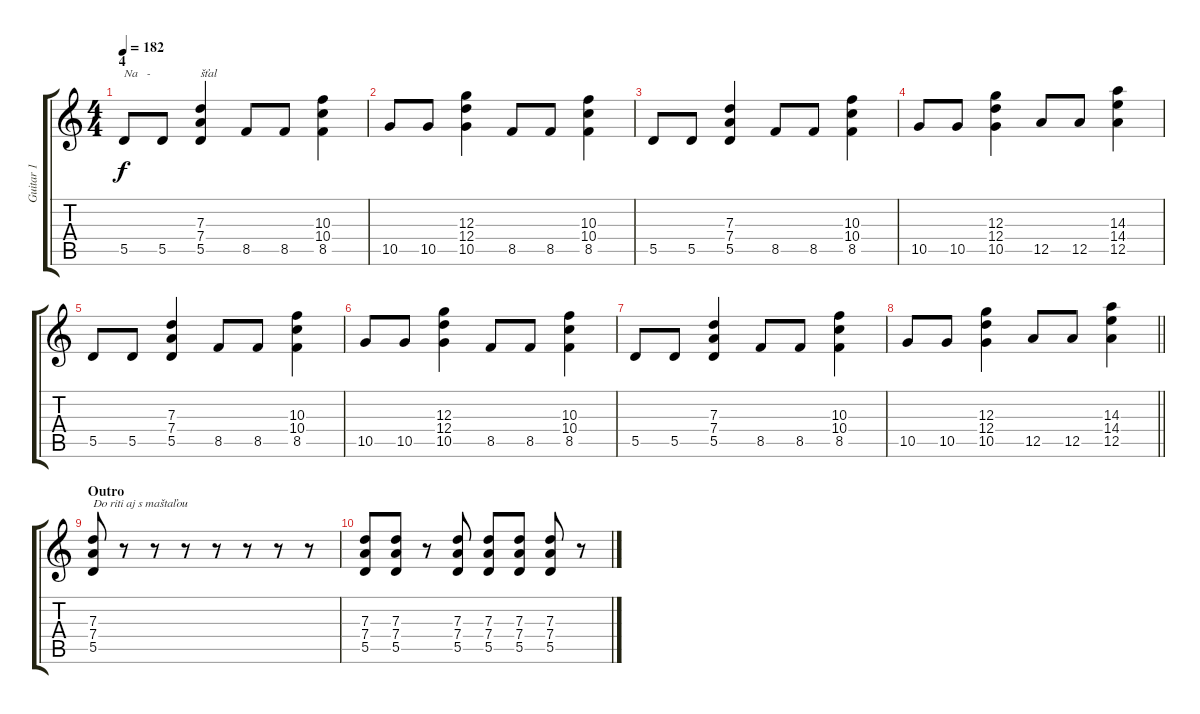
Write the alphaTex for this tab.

\track ("Guitar 1" "Guitar 1") {instrument distortionguitar}
\staff {score tabs}
\tuning (E4 B3 G3 D3 A2 E2) {hide}
\ts (4 4)
\section ("" "4")
\tempo 182
\clef g2
\ks c
5.5.8{txt "Na   -" dy f} 5.5.8 (7.3 7.4 5.5).4{txt "šťal"} 8.5.8 8.5.8 (10.3 10.4 8.5).4 |
10.5.8 10.5.8 (12.3 12.4 10.5).4 8.5.8 8.5.8 (10.3 10.4 8.5).4 |
5.5.8 5.5.8 (7.3 7.4 5.5).4 8.5.8 8.5.8 (10.3 10.4 8.5).4 |
10.5.8 10.5.8 (12.3 12.4 10.5).4 12.5.8 12.5.8 (14.3 14.4 12.5).4 |
5.5.8 5.5.8 (7.3 7.4 5.5).4 8.5.8 8.5.8 (10.3 10.4 8.5).4 |
10.5.8 10.5.8 (12.3 12.4 10.5).4 8.5.8 8.5.8 (10.3 10.4 8.5).4 |
5.5.8 5.5.8 (7.3 7.4 5.5).4 8.5.8 8.5.8 (10.3 10.4 8.5).4 |
\barLineRight lightlight
10.5.8 10.5.8 (12.3 12.4 10.5).4 12.5.8 12.5.8 (14.3 14.4 12.5).4 |
\section ("" "Outro")
(7.3 7.4 5.5).8{txt "Do riti aj s maštaľou"} r.8 r.8 r.8 r.8 r.8 r.8 r.8 |
(7.3 7.4 5.5).8 (7.3 7.4 5.5).8 r.8 (7.3 7.4 5.5).8 (7.3 7.4 5.5).8 (7.3 7.4 5.5).8 (7.3 7.4 5.5).8 r.8
